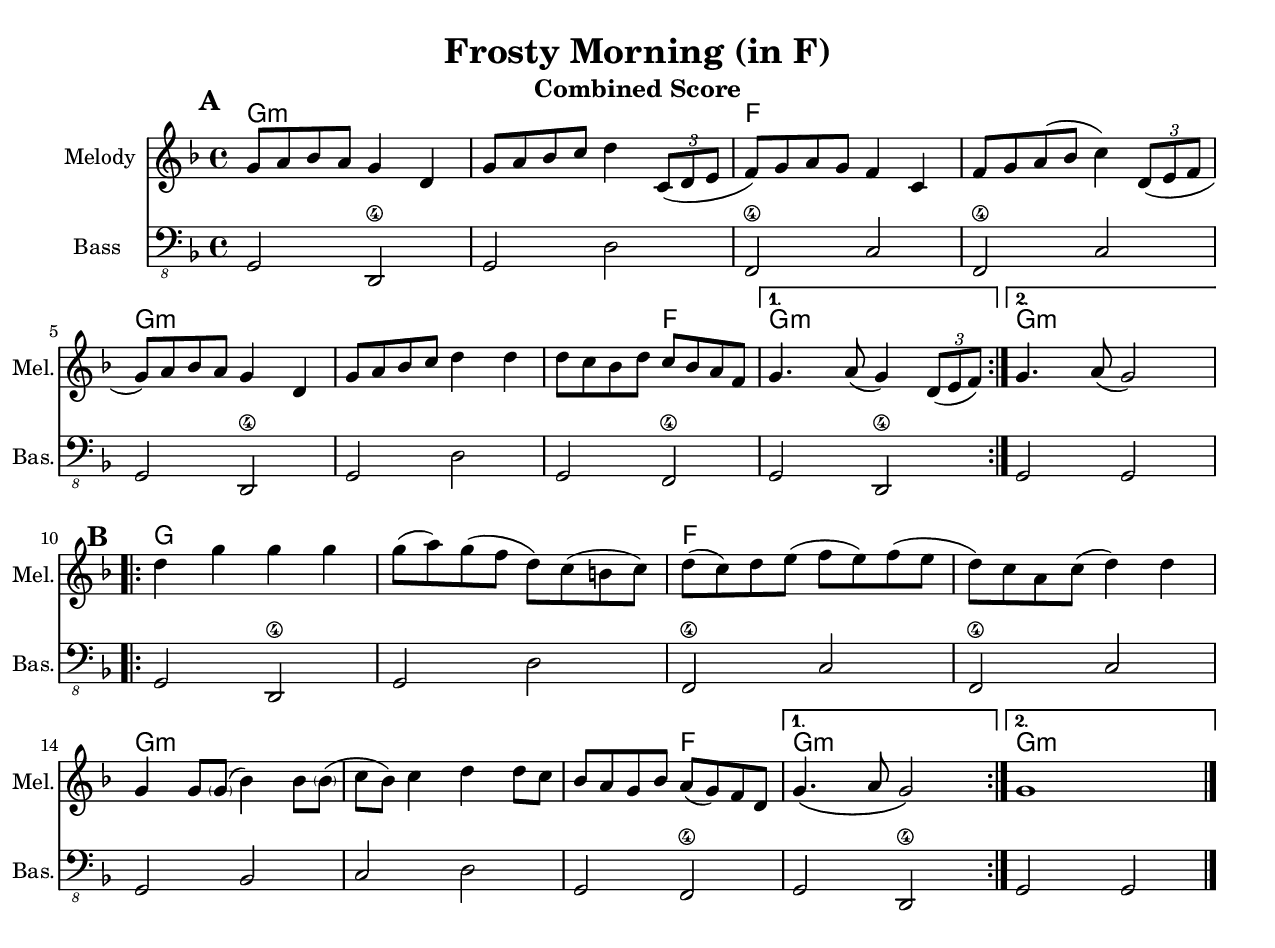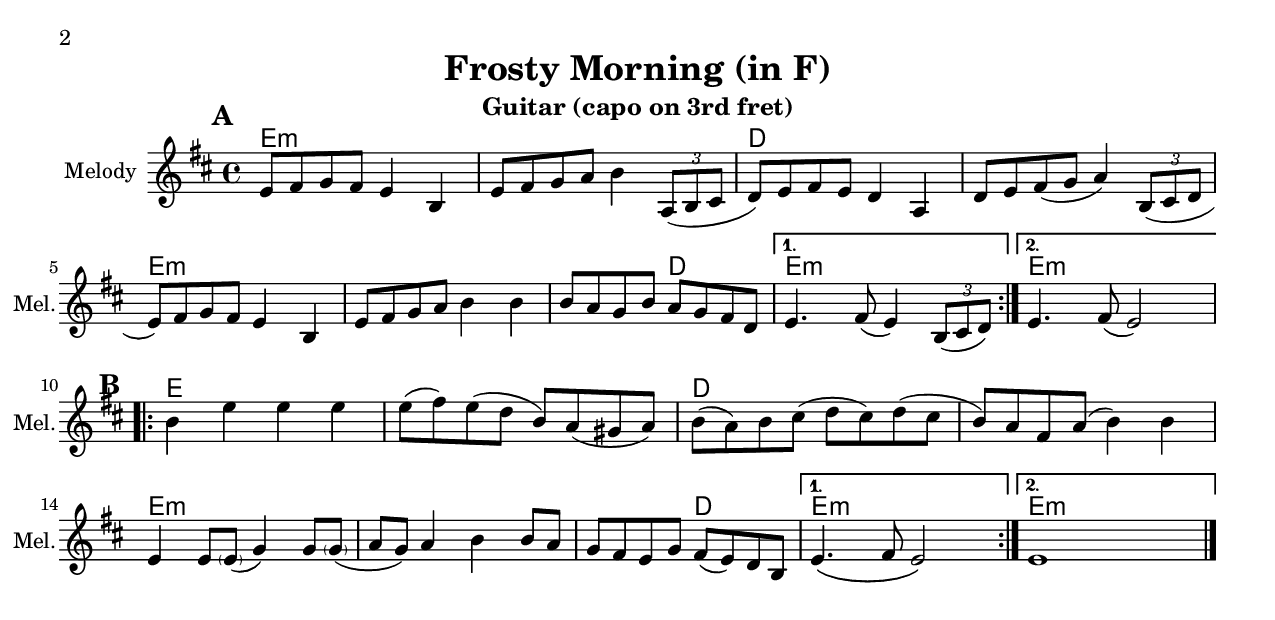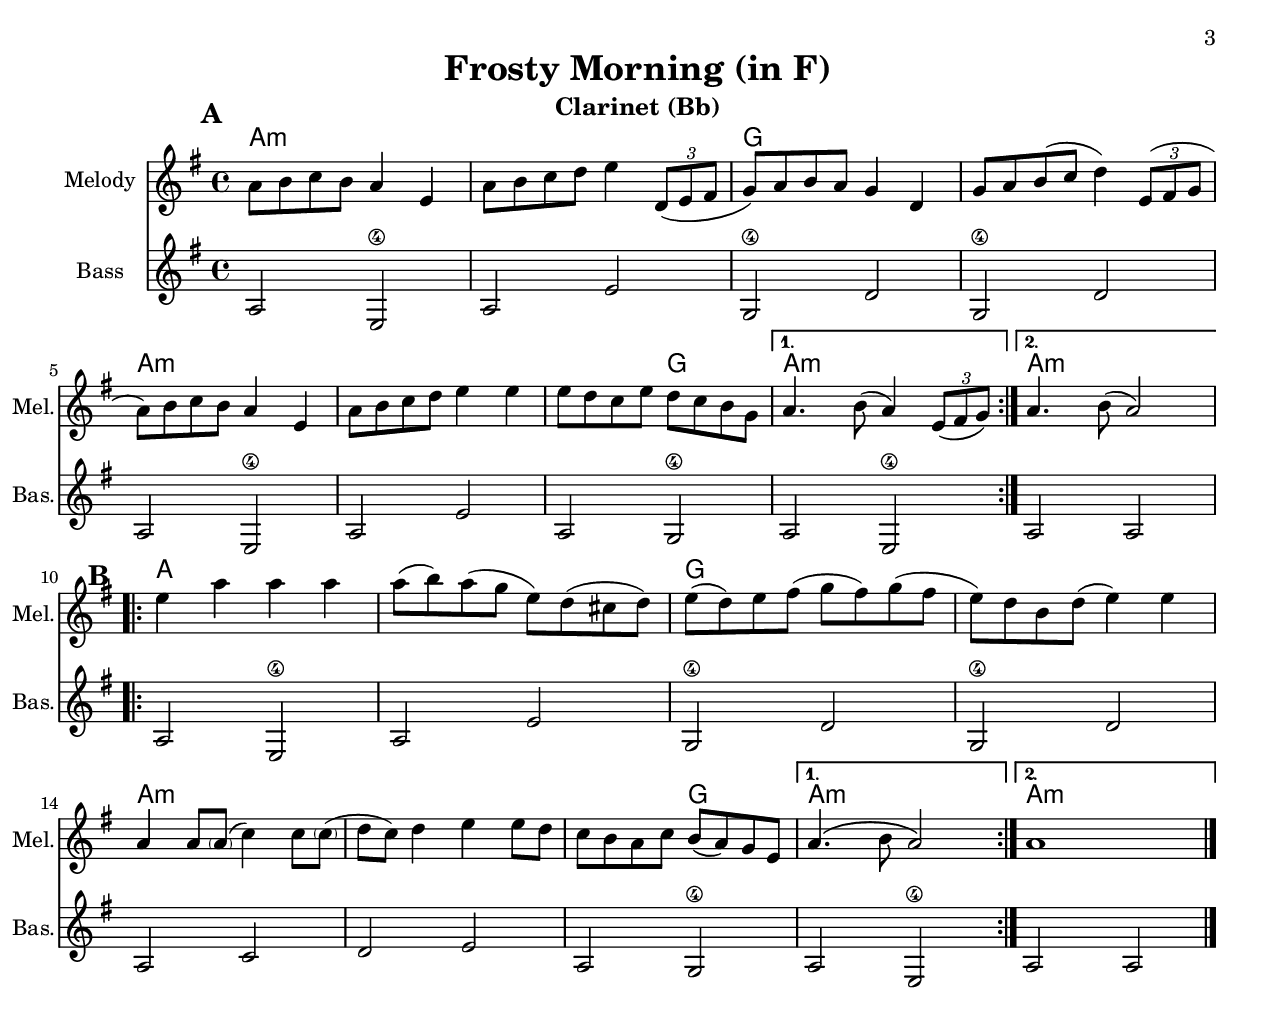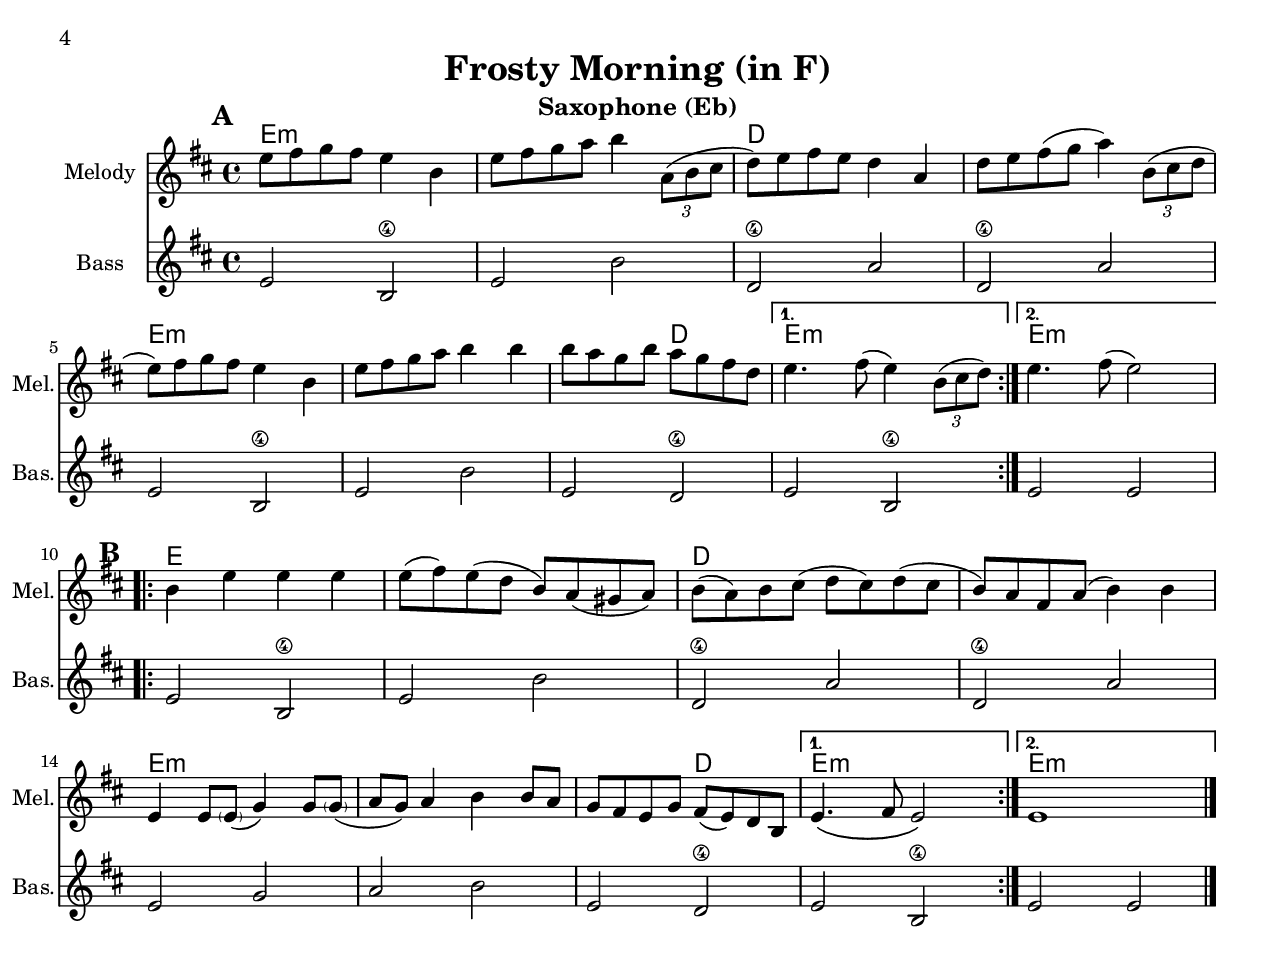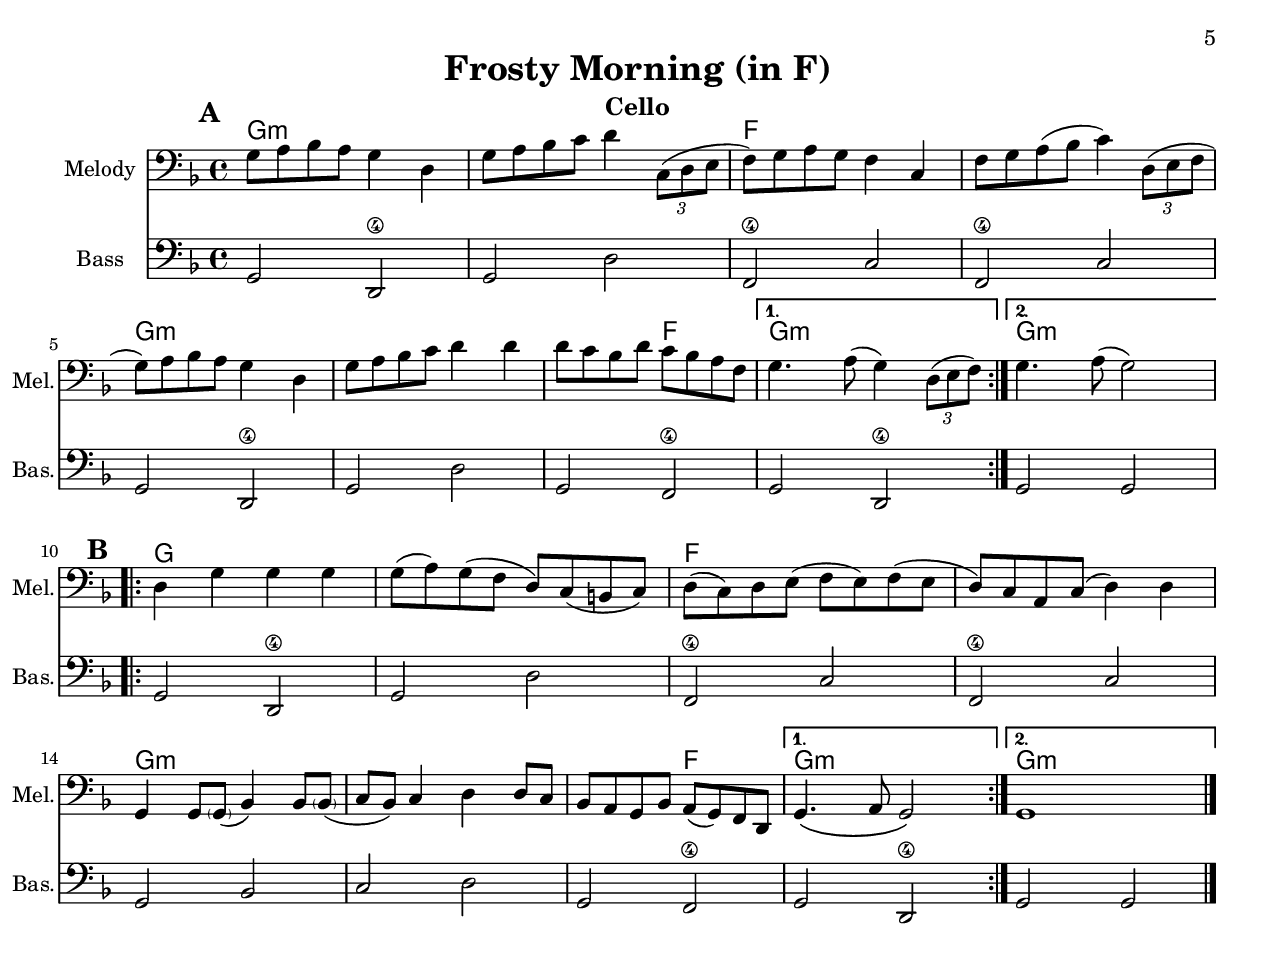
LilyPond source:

\version "2.10.10"
\header {
  title = "Frosty Morning (in F)"
  piece = "Traditional"
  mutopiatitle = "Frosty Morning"
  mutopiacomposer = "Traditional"
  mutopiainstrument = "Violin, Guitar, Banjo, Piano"
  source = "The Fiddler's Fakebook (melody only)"
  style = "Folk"
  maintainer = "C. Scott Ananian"
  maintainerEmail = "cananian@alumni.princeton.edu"
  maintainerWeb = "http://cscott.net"
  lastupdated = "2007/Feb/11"
  meter = 240
}
#(set-default-paper-size "letter")
#(set-global-staff-size 19)


melodya = \transpose g f \relative c' { % middle c
  \tag #'key \key g \major
  \time 4/4
  \repeat volta 2 {
    a'='8 b c b a4 e4 |
    a='8 b c d e4 \times 2/3 { d,8( e fis } |
    g='8) a b a g4 d |
    g='8 a b( c d4) \times 2/3 { e,8( fis g } |

    a='8) b c b a4 e4 |
    a='8 b c d e4 e4 |
    e=''8 d c e d c b g |
  } \alternative {
    { a='4. b8( a4) \times 2/3 { e8( fis g) } | } % slur should extend to 1st note
    { a='4. b8( a2) | }
  }
}
melodyb = \transpose g f \relative c' { % middle c
  \repeat volta 2 {
    e'=''4 a a a |
    a=''8( b) a( g e) d( cis d) |
    e=''8( d) e fis( g fis) g( fis |
    e=''8) d b d( e4) e |
    a,='4 a8 < \parenthesize a >( c4) c8 < \parenthesize c >( |
    d=''8 c) d4 e4 e8 d |
    c=''8 b a c b( a) g e |
  } \alternative {
    { a='4.\( b8 a2\) }
    { a='1 }
  }
  \bar "|."
}
melody = { 
  \melodya
  \melodyb
}
cello = {
  \melodya
  \transpose c' c \melodyb
}

bass = \transpose g f \transpose c c,,
{
  \tag #'key \key g \major
  \time 4/4

  \repeat volta 2 {
    a2 e\4 | a e' | g\4 d' | g\4 d' |
    a2 e\4 | a e' | a g\4 |
   }
   \alternative {
     { a e\4 }
     { a a }
   }

 % Part 2
  \repeat volta 2 {
    a2 e\4 | a e' | g\4 d' | g\4 d' |
    a2 c' | d' e' | a g\4 |
   }
   \alternative {
     { a e\4 }
     { a a }
   }
}

harmonies = \transpose g f \chordmode {
  \set Score.markFormatter = #format-mark-box-letters
  \time 4/4

  \repeat volta 2 {
    \once\override Score.RehearsalMark #'extra-offset = #'(0 . 2)
    \mark\default
    a4:m a:m a:m a:m |
    a4:m a:m a:m a:m |
    g4 g g g |
    g4 g g g |
\break
    a4:m a:m a:m a:m |
    a4:m a:m a:m a:m |
    a4:m a:m g g |
  }
  \alternative {
    { a4:m a:m a:m a:m | }
    { \set chordChanges = ##f
      a4:m \set chordChanges = ##t a:m a:m a:m | }
  }
\break
   
% Part 2
  \repeat volta 2 {
    \once\override Score.RehearsalMark #'extra-offset = #'(-3 . 0)
    \mark\default
    a4 a a a |
    a4 a a a |
    g4 g g g |
    g4 g g g |
\break
    a4:m a:m a:m a:m |
    a4:m a:m a:m a:m |
    a4:m a:m g g |
  }
  \alternative {
    { a4:m a:m a:m a:m | }
    { \set chordChanges = ##f
      a4:m \set chordChanges = ##t a:m a:m a:m | }
  }
}

\paper {
  scoreTitleMarkup = \bookTitleMarkup
  bookTitleMarkup = \markup {}
  ragged-bottom = ##t
}

% combined score
\score {
  <<
    \context ChordNames {
         \set chordChanges = ##t
         \harmonies
    }
    \new Staff <<
      \set Staff.instrumentName = "Melody"
      \set Staff.shortInstrumentName = "Mel."
      \melody
%      \partcombine \melody \alternate
    >>
%{
    \new Staff <<
      \set Staff.instrumentName = \markup{ \column{ "Banjo" "(tuned" "gDGBD)" } }
      \set Staff.shortInstrumentName = "Ban."
      \banjo
    >>
%}
%{ %%% TAB DOESN'T TRANSPOSE %%%
    \new TabStaff <<
      \set TabStaff.stringTunings = #bass-tuning
      \set Staff.instrumentName = "Bass "
      \set Staff.shortInstrumentName = "Bas."
      \removeWithTag #'key \bass
    >>
%}
    \new Staff <<
      \set Staff.instrumentName = "Bass "
      \set Staff.instrumentName = "Bass "
      \set Staff.shortInstrumentName = "Bas."
      { \clef "bass_8" \bass }
    >>
%{
    \new PianoStaff <<
      #(set-accidental-style 'piano-cautionary)
      \set PianoStaff.instrumentName = \markup { "Piano" \hspace #2.0 }
      \set PianoStaff.shortInstrumentName = \markup { "Pia." \hspace #2.0 }
      \context Staff = upper << \pianotop >>
      \context Staff = lower << \clef bass \pianobot >>
    >>
%}
  >>
  \layout { }
  \header {
    instrument = "Combined Score"
  }
}
				
%{
% flute score
\score {
  <<
    \context ChordNames {
         \set chordChanges = ##t
         \harmonies
    }
    \context Staff = fluteA {
      \set Staff.instrumentName = "Melody"
      \set Staff.shortInstrumentName = "Mel."
      \melody
    }
    \context Staff = fluteB {
      \set Staff.instrumentName = "Alt. Melody"
      \set Staff.shortInstrumentName = "Alt."
      \alternate
    }
  >>
  \header {
    instrument = "Flute"
    breakbefore=##t
  }
}
%}

% guitar (capo on 3rd fret)
\score {
  <<
    \context ChordNames {
         \set chordChanges = ##t
         \transpose g e \harmonies
    }
    \context Staff = fluteA {
      \set Staff.instrumentName = "Melody"
      \set Staff.shortInstrumentName = "Mel."
      \transpose g e \melody
    }
  >>
  \header {
    instrument = "Guitar (capo on 3rd fret)"
    breakbefore=##t
  }
}

% clarinet score
\score {
  <<
    \context ChordNames {
         \set chordChanges = ##t
         \transpose bes c \harmonies
    }
    \context Staff = clarinetA {
      \set Staff.instrumentName = "Melody"
      \set Staff.shortInstrumentName = "Mel."
      \transpose bes c' \melodya
      \transpose bes c' \melodyb
    }
    \context Staff = clarinetB {
      \set Staff.instrumentName = "Bass"
      \set Staff.shortInstrumentName = "Bas."
      \transpose bes c''' \bass
    }
  >>
  \header {
    instrument = "Clarinet (Bb)"
    breakbefore=##t
  }
}

% saxophone score
\score {
  <<
    \context ChordNames {
         \set chordChanges = ##t
         \transpose ees c \harmonies
    }
    \context Staff = saxA {
      \set Staff.instrumentName = "Melody"
      \set Staff.shortInstrumentName = "Mel."
      \transpose ees c' \melodya
      \transpose ees c \melodyb
    }
    \context Staff = saxB {
      \set Staff.instrumentName = "Bass"
      \set Staff.shortInstrumentName = "Bas."
      \transpose ees c''' \bass
    }
  >>
  \header {
    instrument = "Saxophone (Eb)"
    breakbefore=##t
  }
}

% cello score (octave-shifted)
\score {
  <<
    \context ChordNames {
         \set chordChanges = ##t
         \harmonies
    }
    \context Staff = celloA {
      \set Staff.instrumentName = "Melody"
      \set Staff.shortInstrumentName = "Mel."
      \transpose c c, << \clef bass \cello >> % 1 octave down
    }
%{
    \context Staff = celloB {
      \set Staff.instrumentName = "Harmony"
      \set Staff.shortInstrumentName = "Har."
      \transpose c c,, << \clef bass \alternate >> % 2 octaves down
    }
%}
    \context Staff = celloC {
      \set Staff.instrumentName = "Bass"
      \set Staff.shortInstrumentName = "Bas."
      \transpose c c' << \clef bass \bass >> % 1 octave up
    }
  >>
  \header {
    instrument = "Cello"
    breakbefore=##t
  }
}

%{
% banjo/bass score (tablature)
\score {
  <<
    \context ChordNames {
         \set chordChanges = ##t
         \harmonies
    }
    \context Staff = fluteA {
      \set Staff.instrumentName = "Melody"
      \set Staff.shortInstrumentName = "Mel."
      \melody
    }

    \new TabStaff <<
      \set Staff.instrumentName = \markup{ \column{ "Banjo" "(tuned" "gDGBD)" } }
      \set Staff.shortInstrumentName = "Ban."
      \set TabStaff.stringTunings = #banjo-open-g-tuning
      \removeWithTag #'key \banjo
    >>
    \new TabStaff <<
      \set TabStaff.stringTunings = #bass-tuning
      \set Staff.instrumentName = "Bass "
      \set Staff.shortInstrumentName = "Bas."
      \removeWithTag #'key \bass
    >>
  >>
  \header {
    instrument = "Banjo/Bass"
    breakbefore=##t
  }
}

% piano/guitar score
\score {
  <<
    \context ChordNames {
         \set chordChanges = ##t
         \harmonies
    }
    \new Staff <<
      \set Staff.instrumentName = "Melody"
      \set Staff.shortInstrumentName = "Mel."
      \set Staff.printPartCombineTexts = ##f
      \small\partcombine \melody \alternate
    >>
    \new PianoStaff <<
      #(set-accidental-style 'piano-cautionary)
      \set PianoStaff.instrumentName = \markup { "Piano" \hspace #2.0 }
      \set PianoStaff.shortInstrumentName = \markup { "Pia." \hspace #2.0 }
      \context Staff = upper << \time 4/4 \pianotop >>
      \context Staff = lower << \clef bass \pianobot >>
    >>
  >>
  \layout { }
  \header {
    instrument = "Piano/Guitar"
    breakbefore=##t
  }
}
%}

% midi score.
\score {
  \unfoldRepeats
  \context PianoStaff <<
    \context Staff=melody << 
       \set Staff.midiInstrument = "fiddle"
       r1 \melody
     >>
%{
    \context Staff=chords <<
      \set Staff.midiInstrument = "pizzicato strings"
      r1\pp
      \harmonies
    >>
    \context Staff=alternate <<
       \set Staff.midiInstrument = "fiddle"
       r1 \alternate
     >>
    \context Staff=banjo <<
      \set Staff.midiInstrument = "banjo"
      r1\pp
      \banjo
    >>
%}
    \context Staff=bass <<
      \set Staff.midiInstrument = "acoustic bass"
      r1
      %\transpose c c' 
      \bass
    >>
%{
    \context Staff=upper <<
      \set Staff.midiInstrument = "acoustic grand"
      r1
      \pianotop
    >>
    \context Staff=lower <<
      \set Staff.midiInstrument = "acoustic grand"
      r1
      \pianobot
    >>
%}
  >>
  
  \midi {
    \context {
      \Score
      tempoWholesPerMinute = #(ly:make-moment 120 2)
      }
    }


}
